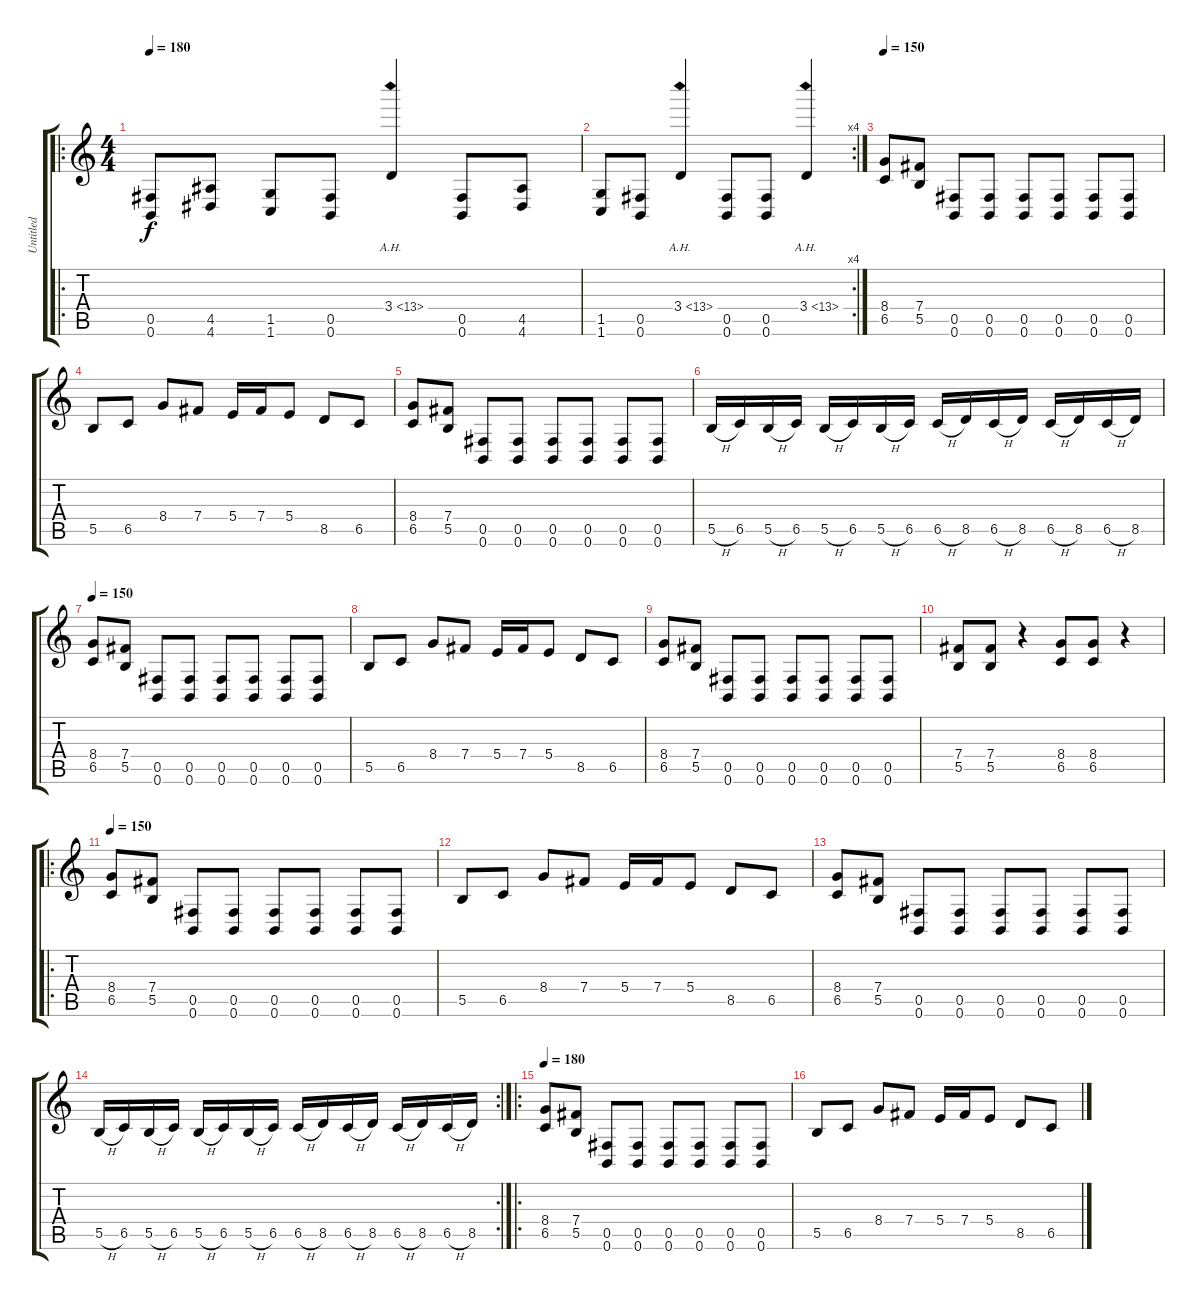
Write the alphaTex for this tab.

\track ("Untitled" "Untitled") {instrument distortionguitar}
\staff {score tabs}
\tuning (Db4 Ab3 E3 B2 Gb2 B1) {hide}
\ro
\ts (4 4)
\tempo 180
\clef g2
\ks c
(0.5 0.6).8{dy f} (4.5 4.6).8 (1.5 1.6).8 (0.5 0.6).8 3.4{ah 10}.4 (0.5 0.6).8 (4.5 4.6).8 |
\rc 4
(1.5 1.6).8 (0.5 0.6).8 3.4{ah 10}.4 (0.5 0.6).8 (0.5 0.6).8 3.4{ah 10}.4 |
\tempo 150
(8.4 6.5).8 (7.4 5.5).8 (0.5 0.6).8 (0.5 0.6).8 (0.5 0.6).8 (0.5 0.6).8 (0.5 0.6).8 (0.5 0.6).8 |
5.5.8 6.5.8 8.4.8 7.4.8 5.4.16 7.4.16 5.4.8 8.5.8 6.5.8 |
(8.4 6.5).8 (7.4 5.5).8 (0.5 0.6).8 (0.5 0.6).8 (0.5 0.6).8 (0.5 0.6).8 (0.5 0.6).8 (0.5 0.6).8 |
5.5{h}.16 6.5.16 5.5{h}.16 6.5.16 5.5{h}.16 6.5.16 5.5{h}.16 6.5.16 6.5{h}.16 8.5.16 6.5{h}.16 8.5.16 6.5{h}.16 8.5.16 6.5{h}.16 8.5.16 |
\tempo 150
(8.4 6.5).8 (7.4 5.5).8 (0.5 0.6).8 (0.5 0.6).8 (0.5 0.6).8 (0.5 0.6).8 (0.5 0.6).8 (0.5 0.6).8 |
5.5.8 6.5.8 8.4.8 7.4.8 5.4.16 7.4.16 5.4.8 8.5.8 6.5.8 |
(8.4 6.5).8 (7.4 5.5).8 (0.5 0.6).8 (0.5 0.6).8 (0.5 0.6).8 (0.5 0.6).8 (0.5 0.6).8 (0.5 0.6).8 |
(7.4 5.5).8 (7.4 5.5).8 r.4 (8.4 6.5).8 (8.4 6.5).8 r.4 |
\ro
\tempo 150
(8.4 6.5).8 (7.4 5.5).8 (0.5 0.6).8 (0.5 0.6).8 (0.5 0.6).8 (0.5 0.6).8 (0.5 0.6).8 (0.5 0.6).8 |
5.5.8 6.5.8 8.4.8 7.4.8 5.4.16 7.4.16 5.4.8 8.5.8 6.5.8 |
(8.4 6.5).8 (7.4 5.5).8 (0.5 0.6).8 (0.5 0.6).8 (0.5 0.6).8 (0.5 0.6).8 (0.5 0.6).8 (0.5 0.6).8 |
\rc 2
5.5{h}.16 6.5.16 5.5{h}.16 6.5.16 5.5{h}.16 6.5.16 5.5{h}.16 6.5.16 6.5{h}.16 8.5.16 6.5{h}.16 8.5.16 6.5{h}.16 8.5.16 6.5{h}.16 8.5.16 |
\ro
\tempo 180
(8.4 6.5).8 (7.4 5.5).8 (0.5 0.6).8 (0.5 0.6).8 (0.5 0.6).8 (0.5 0.6).8 (0.5 0.6).8 (0.5 0.6).8 |
5.5.8 6.5.8 8.4.8 7.4.8 5.4.16 7.4.16 5.4.8 8.5.8 6.5.8
